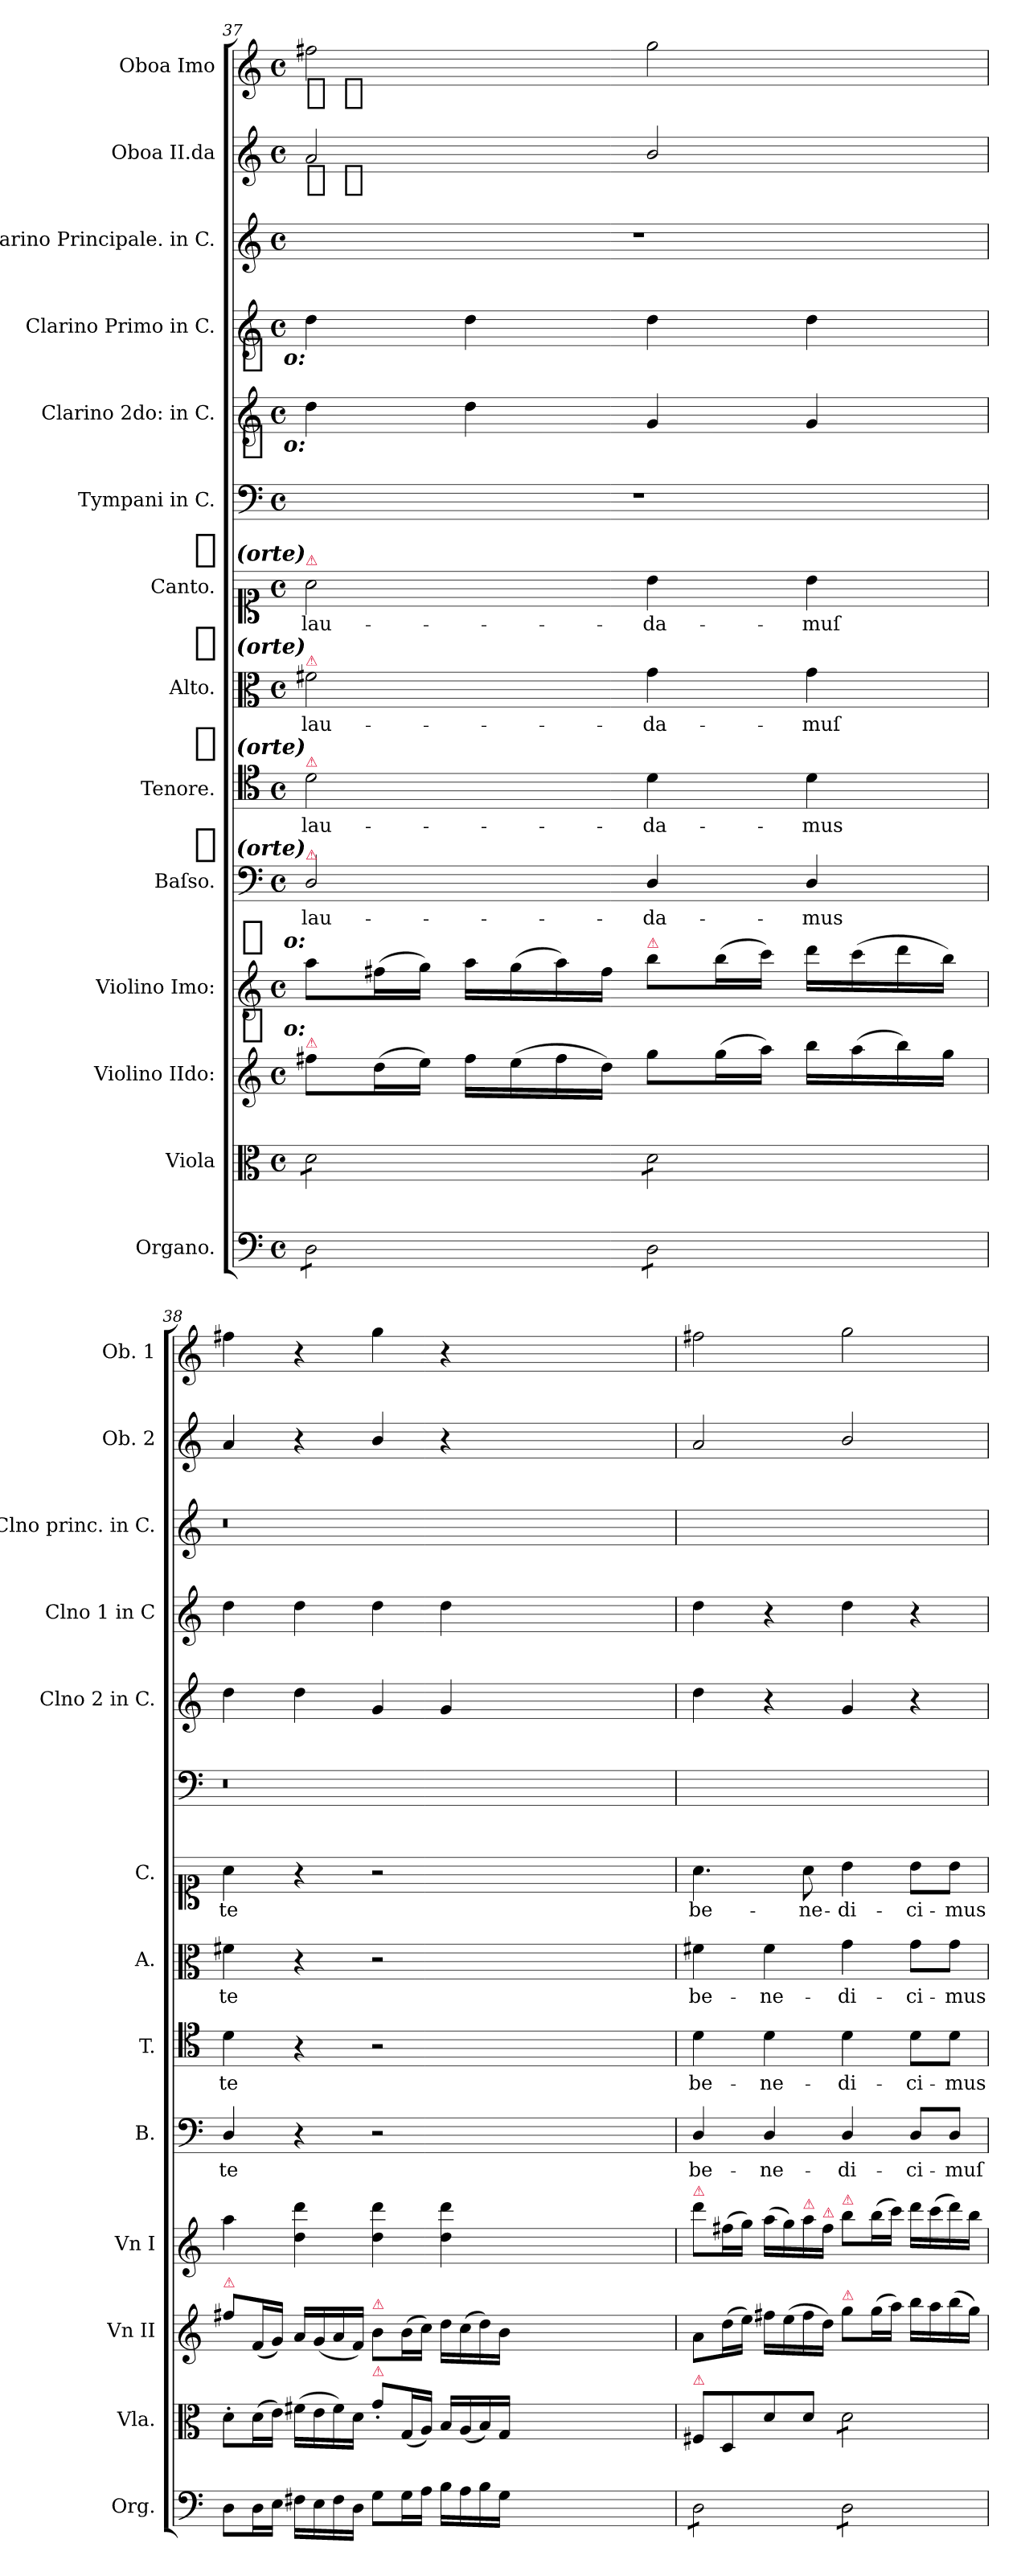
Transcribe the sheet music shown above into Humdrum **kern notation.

**kern	**kern	**kern	**dynam	**kern	**dynam	**kern	**text	**dynam	**kern	**text	**dynam	**kern	**text	**dynam	**kern	**text	**dynam	**kern	**kern	**dynam	**kern	**dynam	**kern	**kern	**dynam	**kern	**dynam
*part14	*part13	*part12	*part12	*part11	*part11	*part10	*part10	*part10	*part9	*part9	*part9	*part8	*part8	*part8	*part7	*part7	*part7	*part6	*part5	*part5	*part4	*part4	*part3	*part2	*part2	*part1	*part1
*staff14	*staff13	*staff12	*staff12	*staff11	*staff11	*staff10	*staff10	*staff10	*staff9	*staff9	*staff9	*staff8	*staff8	*staff8	*staff7	*staff7	*staff7	*staff6	*staff5	*staff5	*staff4	*staff4	*staff3	*staff2	*staff2	*staff1	*staff1
*I"Organo.	*I"Viola	*I"Violino IIdo:	*	*I"Violino Imo:	*	*I"Baſso.	*	*	*I"Tenore.	*	*	*I"Alto.	*	*	*I"Canto.	*	*	*I"Tympani in C.	*I"Clarino 2do: in C.	*	*I"Clarino Primo in C.	*	*I"Clarino Principale. in C.	*I"Oboa II.da	*	*I"Oboa Imo	*
*I'Org.	*I'Vla.	*I'Vn II	*	*I'Vn I	*	*I'B.	*	*	*I'T.	*	*	*I'A.	*	*	*I'C.	*	*	*	*I'Clno 2 in C.	*	*I'Clno 1 in C	*	*I'Clno princ. in C.	*I'Ob. 2	*	*I'Ob. 1	*
*clefF4	*clefC3	*clefG2	*	*clefG2	*	*clefF4	*	*	*clefC4	*	*	*clefC3	*	*	*clefC1	*	*	*clefF4	*clefG2	*	*clefG2	*	*clefG2	*clefG2	*	*clefG2	*
*k[]	*k[]	*k[]	*	*k[]	*	*k[]	*	*	*k[]	*	*	*k[]	*	*	*k[]	*	*	*k[]	*k[]	*	*k[]	*	*k[]	*k[]	*	*k[]	*
*M4/4	*M4/4	*M4/4	*	*M4/4	*	*M4/4	*	*	*M4/4	*	*	*M4/4	*	*	*M4/4	*	*	*M4/4	*M4/4	*	*M4/4	*	*M4/4	*M4/4	*	*M4/4	*
*met(c)	*met(c)	*met(c)	*	*met(c)	*	*met(c)	*	*	*met(c)	*	*	*met(c)	*	*	*met(c)	*	*	*met(c)	*met(c)	*	*met(c)	*	*met(c)	*met(c)	*	*met(c)	*
=37	=37	=37	=37	=37	=37	=37	=37	=37	=37	=37	=37	=37	=37	=37	=37	=37	=37	=37	=37	=37	=37	=37	=37	=37	=37	=37	=37
!	!	!	!	!	!	!	!	!	!	!	!	!	!	!	!LO:TX:a:color=crimson:t=⚠	!	!	!	!	!	!	!	!	!	!	!	!
!	!	!	!	!	!	!	!	!	!	!	!	!LO:TX:a:color=crimson:t=⚠	!	!	!	!	!	!	!	!	!	!	!	!	!	!	!
!	!	!	!	!	!	!	!	!	!LO:TX:a:color=crimson:t=⚠	!	!	!	!	!	!	!	!	!	!	!	!	!	!	!	!	!	!
!	!	!	!	!	!	!LO:TX:a:color=crimson:t=⚠	!	!	!	!	!	!	!	!	!	!	!	!	!	!	!	!	!	!	!	!	!
!	!	!LO:TX:a:color=crimson:t=⚠	!	!	!	!	!	!	!	!	!	!	!	!	!	!	!	!	!	!	!	!	!	!	!	!	!
!LO:TX:a:color=crimson:t=⚠	!	!	!	!	!	!	!	!	!	!	!	!	!	!	!	!	!	!	!	!	!	!	!	!	!	!	!
!LO:TX:a:Bi:rj:t=T&colon;	!	!	!	!	!	!	!	!	!	!	!	!	!	!	!	!	!	!	!	!	!	!	!	!	!	!	!
!	!	!	!LO:DY:a:rj:t=%s o&colon;	!	!LO:DY:a:rj:t=%s o&colon;	!	!	!LO:DY:a:rj:t=%s (orte)	!	!	!LO:DY:a:rj:t=%s (orte)	!	!	!LO:DY:a:rj:t=%s (orte)	!	!	!LO:DY:a:rj:t=%s (orte)	!	!	!LO:DY:b:rj:t=%s o&colon;	!	!LO:DY:b:rj:t=%s o&colon;	!	!	!LO:DY:b:t=%s r	!	!LO:DY:b:t=%s r
*tremolo	*	*	*	*	*	*	*	*	*	*	*	*	*	*	*	*	*	*	*	*	*	*	*	*	*	*	*
*	*tremolo	*	*	*	*	*	*	*	*	*	*	*	*	*	*	*	*	*	*	*	*	*	*	*	*	*	*
8D\L	8d\L	8ff#X\L	f	8aa\L	f	2D/	lau-	f	2d\	lau-	f	2f#X\	lau-	f	2a\	lau-	f	1r	4dd\	f	4dd\	f	1r	2a/	f	2ff#X\	f
8D\	8d\	(>16dd\L	.	(>16ff#X\L	.	.	.	.	.	.	.	.	.	.	.	.	.	.	.	.	.	.	.	.	.	.	.
.	.	16ee\JJ)	.	16gg\JJ)	.	.	.	.	.	.	.	.	.	.	.	.	.	.	.	.	.	.	.	.	.	.	.
8D\	8d\	16ff#\LL	.	16aa\LL	.	.	.	.	.	.	.	.	.	.	.	.	.	.	4dd\	.	4dd\	.	.	.	.	.	.
.	.	(>16ee\	.	(>16gg\	.	.	.	.	.	.	.	.	.	.	.	.	.	.	.	.	.	.	.	.	.	.	.
8D\J	8d\J	16ff#\	.	16aa\)	.	.	.	.	.	.	.	.	.	.	.	.	.	.	.	.	.	.	.	.	.	.	.
.	.	16dd\JJ)	.	16ff#\JJ	.	.	.	.	.	.	.	.	.	.	.	.	.	.	.	.	.	.	.	.	.	.	.
!	!	!	!	!LO:TX:a:color=crimson:t=⚠	!	!	!	!	!	!	!	!	!	!	!	!	!	!	!	!	!	!	!	!	!	!	!
8D\L	8d\L	8gg\L	.	8bb\L	.	4D/	-da-	.	4d\	-da-	.	4g\	-da-	.	4b\	-da-	.	.	4g/	.	4dd\	.	.	2b/	.	2gg\	.
8D\	8d\	(>16gg\L	.	(>16bb\L	.	.	.	.	.	.	.	.	.	.	.	.	.	.	.	.	.	.	.	.	.	.	.
.	.	16aa\JJ)	.	16ccc\JJ)	.	.	.	.	.	.	.	.	.	.	.	.	.	.	.	.	.	.	.	.	.	.	.
8D\	8d\	16bb\LL	.	16ddd\LL	.	4D/	-mus	.	4d\	-mus	.	4g\	-muſ	.	4b\	-muſ	.	.	4g/	.	4dd\	.	.	.	.	.	.
.	.	(>16aa\	.	(>16ccc\	.	.	.	.	.	.	.	.	.	.	.	.	.	.	.	.	.	.	.	.	.	.	.
8D\J	8d\J	16bb\)	.	16ddd\	.	.	.	.	.	.	.	.	.	.	.	.	.	.	.	.	.	.	.	.	.	.	.
*	*Xtremolo	*	*	*	*	*	*	*	*	*	*	*	*	*	*	*	*	*	*	*	*	*	*	*	*	*	*
*Xtremolo	*	*	*	*	*	*	*	*	*	*	*	*	*	*	*	*	*	*	*	*	*	*	*	*	*	*	*
.	.	16gg\JJ	.	16bb\JJ)	.	.	.	.	.	.	.	.	.	.	.	.	.	.	.	.	.	.	.	.	.	.	.
=38	=38	=38	=38	=38	=38	=38	=38	=38	=38	=38	=38	=38	=38	=38	=38	=38	=38	=38	=38	=38	=38	=38	=38	=38	=38	=38	=38
!	!	!LO:TX:a:color=crimson:t=⚠	!	!	!	!	!	!	!	!	!	!	!	!	!	!	!	!	!	!	!	!	!	!	!	!	!
8D\L	8d'>\L	8ff#X\L	.	4aa\	.	4D/	te	.	4d\	te	.	4f#X\	te	.	4a\	te	.	0.r	4dd\	.	4dd\	.	0.r	4a/	.	4ff#X\	.
16D\L	(>16d\L	(<16f/L	.	.	.	.	.	.	.	.	.	.	.	.	.	.	.	.	.	.	.	.	.	.	.	.	.
16E\JJ	16e\JJ)	16g/JJ)	.	.	.	.	.	.	.	.	.	.	.	.	.	.	.	.	.	.	.	.	.	.	.	.	.
16F#X\LL	(>16f#X\LL	16a/LL	.	4dd\ 4ddd\	.	4r	.	.	4r	.	.	4r	.	.	4r	.	.	.	4dd\	.	4dd\	.	.	4r	.	4r	.
16E\	16e\	(<16g/	.	.	.	.	.	.	.	.	.	.	.	.	.	.	.	.	.	.	.	.	.	.	.	.	.
16F#\	16f#\)	16a/	.	.	.	.	.	.	.	.	.	.	.	.	.	.	.	.	.	.	.	.	.	.	.	.	.
16D\JJ	16d\JJ	16f/JJ)	.	.	.	.	.	.	.	.	.	.	.	.	.	.	.	.	.	.	.	.	.	.	.	.	.
!	!	!LO:TX:a:color=crimson:t=⚠	!	!	!	!	!	!	!	!	!	!	!	!	!	!	!	!	!	!	!	!	!	!	!	!	!
!	!LO:TX:a:color=crimson:t=⚠	!	!	!	!	!	!	!	!	!	!	!	!	!	!	!	!	!	!	!	!	!	!	!	!	!	!
8G\L	8g'>\L	8b\L	.	4dd\ 4ddd\	.	2r	.	.	2r	.	.	2r	.	.	2r	.	.	.	4g/	.	4dd\	.	.	4b/	.	4gg\	.
16G\L	(<16G/L	(>16b\L	.	.	.	.	.	.	.	.	.	.	.	.	.	.	.	.	.	.	.	.	.	.	.	.	.
16A\JJ	16A/JJ)	16cc\JJ)	.	.	.	.	.	.	.	.	.	.	.	.	.	.	.	.	.	.	.	.	.	.	.	.	.
16B\LL	16B/LL	16dd\LL	.	4dd\ 4ddd\	.	.	.	.	.	.	.	.	.	.	.	.	.	.	4g/	.	4dd\	.	.	4r	.	4r	.
16A\	(<16A/	(>16cc\	.	.	.	.	.	.	.	.	.	.	.	.	.	.	.	.	.	.	.	.	.	.	.	.	.
16B\	16B/)	16dd\)	.	.	.	.	.	.	.	.	.	.	.	.	.	.	.	.	.	.	.	.	.	.	.	.	.
16G\JJ	16G/JJ	16b\JJ	.	.	.	.	.	.	.	.	.	.	.	.	.	.	.	.	.	.	.	.	.	.	.	.	.
0ryy	0ryy	0ryy	.	0ryy	.	0ryy	.	.	0ryy	.	.	0ryy	.	.	0ryy	.	.	.	0ryy	.	0ryy	.	.	0ryy	.	0ryy	.
=39	=39	=39	=39	=39	=39	=39	=39	=39	=39	=39	=39	=39	=39	=39	=39	=39	=39	=39	=39	=39	=39	=39	=39	=39	=39	=39	=39
!	!	!	!	!LO:TX:a:color=crimson:t=⚠	!	!	!	!	!	!	!	!	!	!	!	!	!	!	!	!	!	!	!	!	!	!	!
!	!LO:TX:a:color=crimson:t=⚠	!	!	!	!	!	!	!	!	!	!	!	!	!	!	!	!	!	!	!	!	!	!	!	!	!	!
*tremolo	*	*	*	*	*	*	*	*	*	*	*	*	*	*	*	*	*	*	*	*	*	*	*	*	*	*	*
8D\L	8F#X/L	8a\L	.	8ddd\L	.	4D/	be-	.	4d\	be-	.	4f#X\	be-	.	4.a\	be-	.	1ryy	4dd\	.	4dd\	.	1ryy	2a/	.	2ff#X\	.
8D\	8D/	(>16dd\L	.	(>16ff#X\L	.	.	.	.	.	.	.	.	.	.	.	.	.	.	.	.	.	.	.	.	.	.	.
.	.	16ee\JJ)	.	16gg\JJ)	.	.	.	.	.	.	.	.	.	.	.	.	.	.	.	.	.	.	.	.	.	.	.
8D\	8d\	16ff#X\LL	.	(>16aa\LL	.	4D/	-ne-	.	4d\	-ne-	.	4f#\	-ne-	.	.	.	.	.	4r	.	4r	.	.	.	.	.	.
.	.	(>16ee\	.	16gg\)	.	.	.	.	.	.	.	.	.	.	.	.	.	.	.	.	.	.	.	.	.	.	.
!	!	!	!	!LO:TX:a:color=crimson:t=⚠	!	!	!	!	!	!	!	!	!	!	!	!	!	!	!	!	!	!	!	!	!	!	!
8D\J	8d\J	16ff#\	.	16aa\	.	.	.	.	.	.	.	.	.	.	8a\	-ne-	.	.	.	.	.	.	.	.	.	.	.
!	!	!	!	!LO:TX:a:color=crimson:t=⚠	!	!	!	!	!	!	!	!	!	!	!	!	!	!	!	!	!	!	!	!	!	!	!
.	.	16dd\JJ)	.	16ff#\JJ	.	.	.	.	.	.	.	.	.	.	.	.	.	.	.	.	.	.	.	.	.	.	.
!	!	!	!	!LO:TX:a:color=crimson:t=⚠	!	!	!	!	!	!	!	!	!	!	!	!	!	!	!	!	!	!	!	!	!	!	!
!	!	!LO:TX:a:color=crimson:t=⚠	!	!	!	!	!	!	!	!	!	!	!	!	!	!	!	!	!	!	!	!	!	!	!	!	!
*	*tremolo	*	*	*	*	*	*	*	*	*	*	*	*	*	*	*	*	*	*	*	*	*	*	*	*	*	*
8D\L	8d\L	8gg\L	.	8bb\L	.	4D/	-di-	.	4d\	-di-	.	4g\	-di-	.	4b\	-di-	.	.	4g/	.	4dd\	.	.	2b/	.	2gg\	.
8D\	8d\	(>16gg\L	.	(>16bb\L	.	.	.	.	.	.	.	.	.	.	.	.	.	.	.	.	.	.	.	.	.	.	.
.	.	16aa\JJ)	.	16ccc\JJ)	.	.	.	.	.	.	.	.	.	.	.	.	.	.	.	.	.	.	.	.	.	.	.
8D\	8d\	16bb\LL	.	16ddd\LL	.	8D/L	-ci-	.	8d\L	-ci-	.	8g\L	-ci-	.	8b\L	-ci-	.	.	4r	.	4r	.	.	.	.	.	.
.	.	16aa\	.	(>16ccc\	.	.	.	.	.	.	.	.	.	.	.	.	.	.	.	.	.	.	.	.	.	.	.
8D\J	8d\J	(>16bb\	.	16ddd\)	.	8D/J	-muſ	.	8d\J	-mus	.	8g\J	-mus	.	8b\J	-mus	.	.	.	.	.	.	.	.	.	.	.
*	*Xtremolo	*	*	*	*	*	*	*	*	*	*	*	*	*	*	*	*	*	*	*	*	*	*	*	*	*	*
*Xtremolo	*	*	*	*	*	*	*	*	*	*	*	*	*	*	*	*	*	*	*	*	*	*	*	*	*	*	*
.	.	16gg\JJ)	.	16bb\JJ	.	.	.	.	.	.	.	.	.	.	.	.	.	.	.	.	.	.	.	.	.	.	.
=	=	=	=	=	=	=	=	=	=	=	=	=	=	=	=	=	=	=	=	=	=	=	=	=	=	=	=
*-	*-	*-	*-	*-	*-	*-	*-	*-	*-	*-	*-	*-	*-	*-	*-	*-	*-	*-	*-	*-	*-	*-	*-	*-	*-	*-	*-
